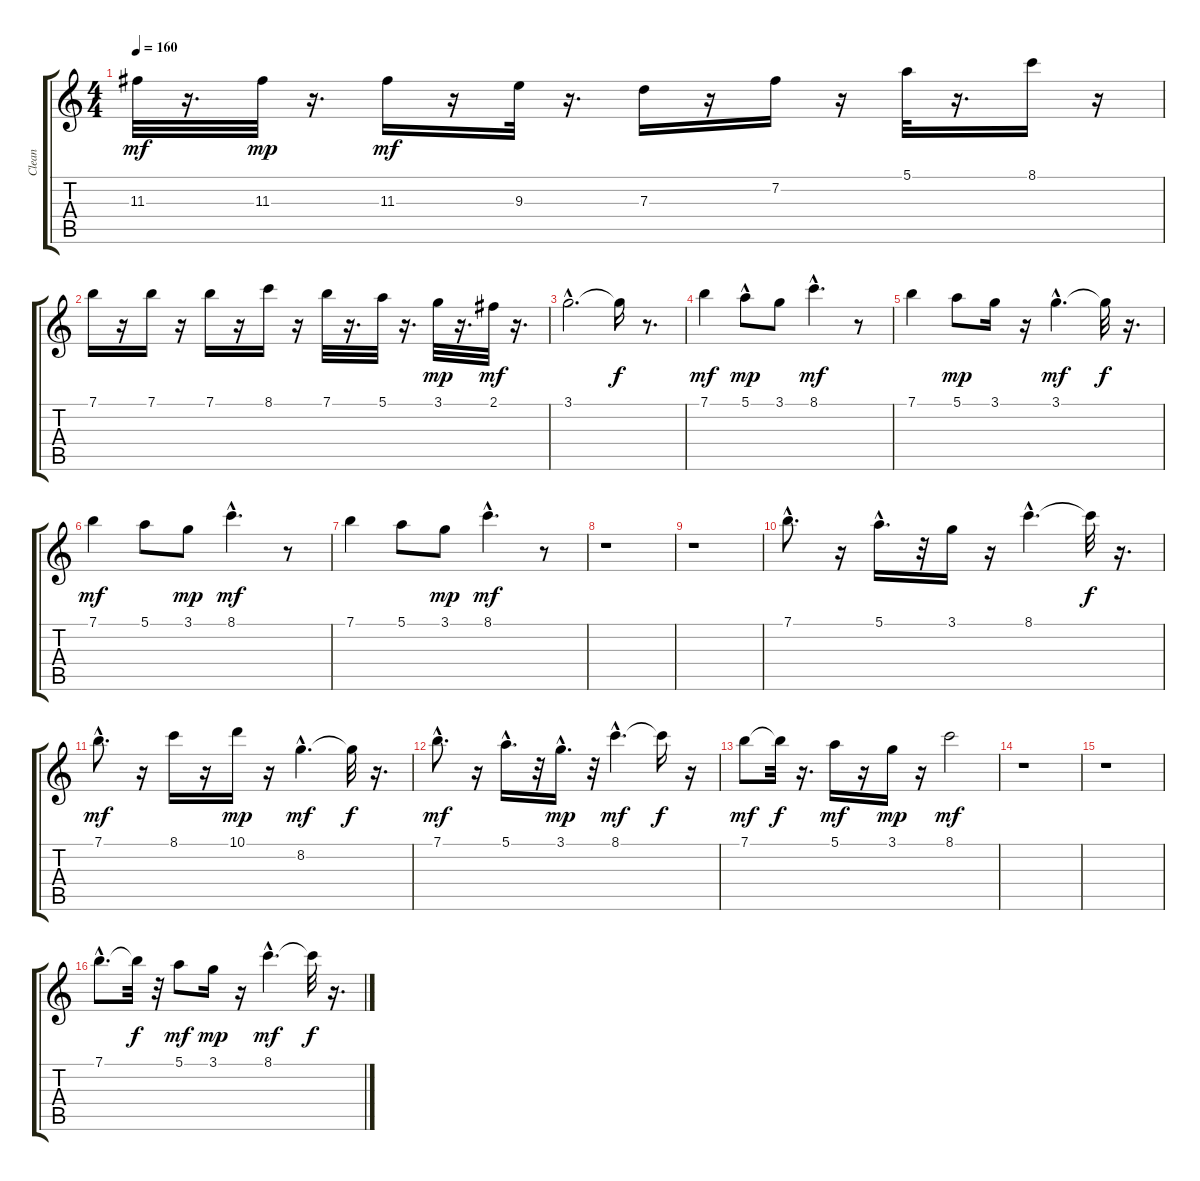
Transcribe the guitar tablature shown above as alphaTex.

\track ("Clean" "Clean") {instrument electricguitarclean}
\staff {score tabs}
\tuning (E4 B3 G3 D3 A2 E2) {hide}
\ts (4 4)
\tempo 160
\clef g2
\ks c
11.3.32{dy mf} r.16{d} 11.3.32{dy mp} r.16{d} 11.3.16{dy mf} r.16 9.3.32 r.16{d} 7.3.16 r.16 7.2.16 r.16 5.1.32 r.16{d} 8.1.16 r.16 |
7.1.16 r.16 7.1.16 r.16 7.1.16 r.16 8.1.16 r.16 7.1.32 r.16{d} 5.1.32 r.16{d} 3.1.32{dy mp} r.16{d} 2.1.32{dy mf} r.16{d} |
3.1{hac}.2{d} 3.1{t}.16{dy f} r.8{d} |
7.1.4{dy mf} 5.1{hac}.8{dy mp} 3.1.8 8.1{hac}.4{d dy mf} r.8 |
7.1.4 5.1.8{dy mp} 3.1.16 r.16 3.1{hac}.4{d dy mf} 3.1{t}.32{dy f} r.16{d} |
7.1.4{dy mf} 5.1.8 3.1.8{dy mp} 8.1{hac}.4{d dy mf} r.8 |
7.1.4 5.1.8 3.1.8{dy mp} 8.1{hac}.4{d dy mf} r.8 |
r.1 |
r.1 |
7.1{hac}.8{d} r.16 5.1{hac}.16{d} r.32 3.1.16 r.16 8.1{hac}.4{d} 8.1{t}.32{dy f} r.16{d} |
7.1{hac}.8{d dy mf} r.16 8.1.16 r.16 10.1.16{dy mp} r.16 8.2{hac}.4{d dy mf} 8.2{t}.32{dy f} r.16{d} |
7.1{hac}.8{d dy mf} r.16 5.1{hac}.16{d} r.32 3.1{hac}.16{d dy mp} r.32 8.1{hac}.4{d dy mf} 8.1{t}.16{dy f} r.16 |
7.1.8{dy mf} 7.1{t}.32{dy f} r.16{d} 5.1.16{dy mf} r.16 3.1.16{dy mp} r.16 8.1.2{dy mf} |
r.1 |
r.1 |
7.1{hac}.8{d} 7.1{t}.32{dy f} r.32 5.1.8{dy mf} 3.1.16{dy mp} r.16 8.1{hac}.4{d dy mf} 8.1{t}.32{dy f} r.16{d}
